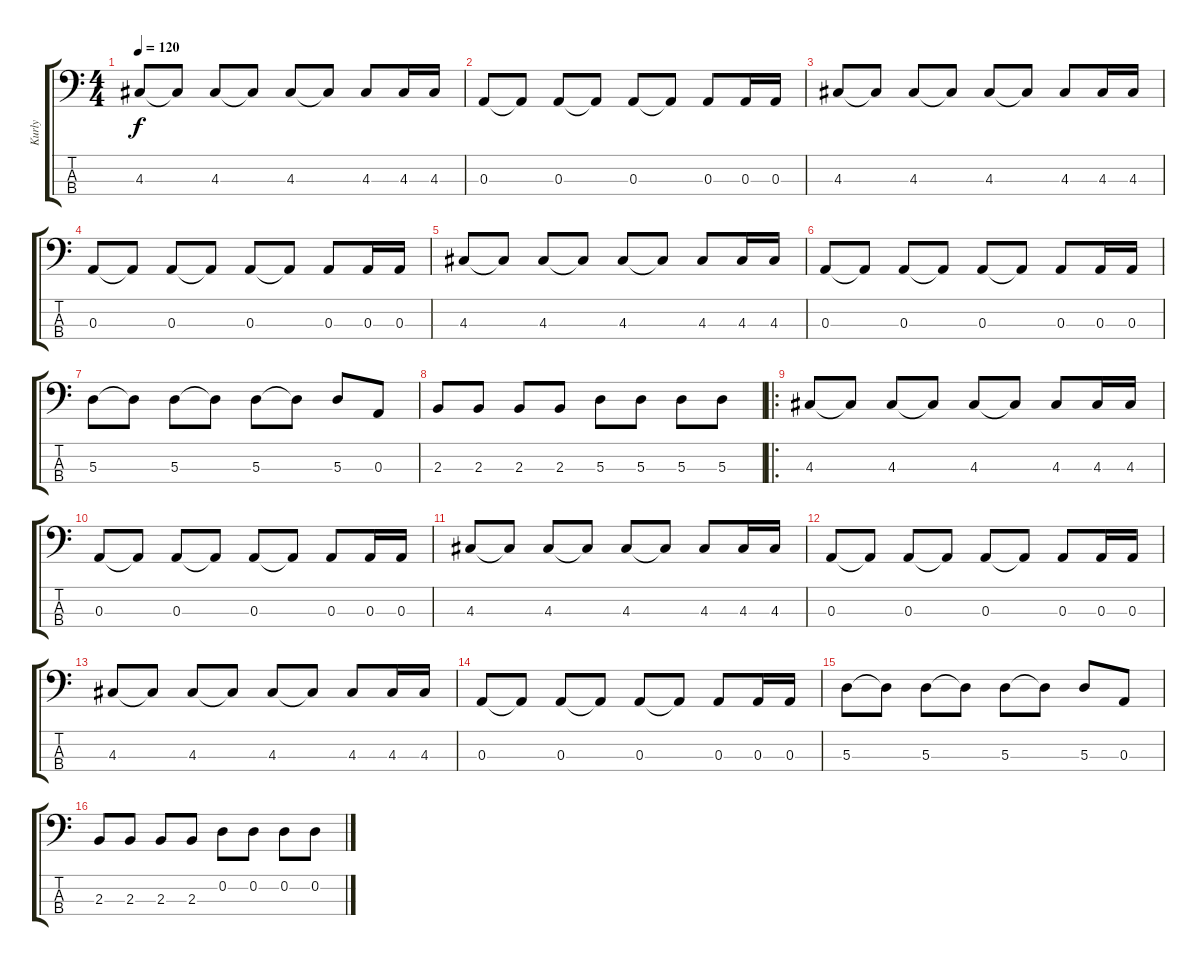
\track ("Kurly" "Kurly") {instrument electricbassfinger}
\staff {score tabs}
\tuning (G2 D2 A1 E1) {hide}
\ts (4 4)
\tempo 120
\clef f4
\ks c
4.3.8{dy f instrument electricbassfinger} 4.3{t}.8 4.3.8 4.3{t}.8 4.3.8 4.3{t}.8 4.3.8 4.3.16 4.3.16 |
0.3.8 0.3{t}.8 0.3.8 0.3{t}.8 0.3.8 0.3{t}.8 0.3.8 0.3.16 0.3.16 |
4.3.8 4.3{t}.8 4.3.8 4.3{t}.8 4.3.8 4.3{t}.8 4.3.8 4.3.16 4.3.16 |
0.3.8 0.3{t}.8 0.3.8 0.3{t}.8 0.3.8 0.3{t}.8 0.3.8 0.3.16 0.3.16 |
4.3.8 4.3{t}.8 4.3.8 4.3{t}.8 4.3.8 4.3{t}.8 4.3.8 4.3.16 4.3.16 |
0.3.8 0.3{t}.8 0.3.8 0.3{t}.8 0.3.8 0.3{t}.8 0.3.8 0.3.16 0.3.16 |
5.3.8 5.3{t}.8 5.3.8 5.3{t}.8 5.3.8 5.3{t}.8 5.3.8 0.3.8 |
2.3.8 2.3.8 2.3.8 2.3.8 5.3.8 5.3.8 5.3.8 5.3.8 |
\ro
4.3.8 4.3{t}.8 4.3.8 4.3{t}.8 4.3.8 4.3{t}.8 4.3.8 4.3.16 4.3.16 |
0.3.8 0.3{t}.8 0.3.8 0.3{t}.8 0.3.8 0.3{t}.8 0.3.8 0.3.16 0.3.16 |
4.3.8 4.3{t}.8 4.3.8 4.3{t}.8 4.3.8 4.3{t}.8 4.3.8 4.3.16 4.3.16 |
0.3.8 0.3{t}.8 0.3.8 0.3{t}.8 0.3.8 0.3{t}.8 0.3.8 0.3.16 0.3.16 |
4.3.8 4.3{t}.8 4.3.8 4.3{t}.8 4.3.8 4.3{t}.8 4.3.8 4.3.16 4.3.16 |
0.3.8 0.3{t}.8 0.3.8 0.3{t}.8 0.3.8 0.3{t}.8 0.3.8 0.3.16 0.3.16 |
5.3.8 5.3{t}.8 5.3.8 5.3{t}.8 5.3.8 5.3{t}.8 5.3.8 0.3.8 |
2.3.8 2.3.8 2.3.8 2.3.8 0.2.8 0.2.8 0.2.8 0.2.8
